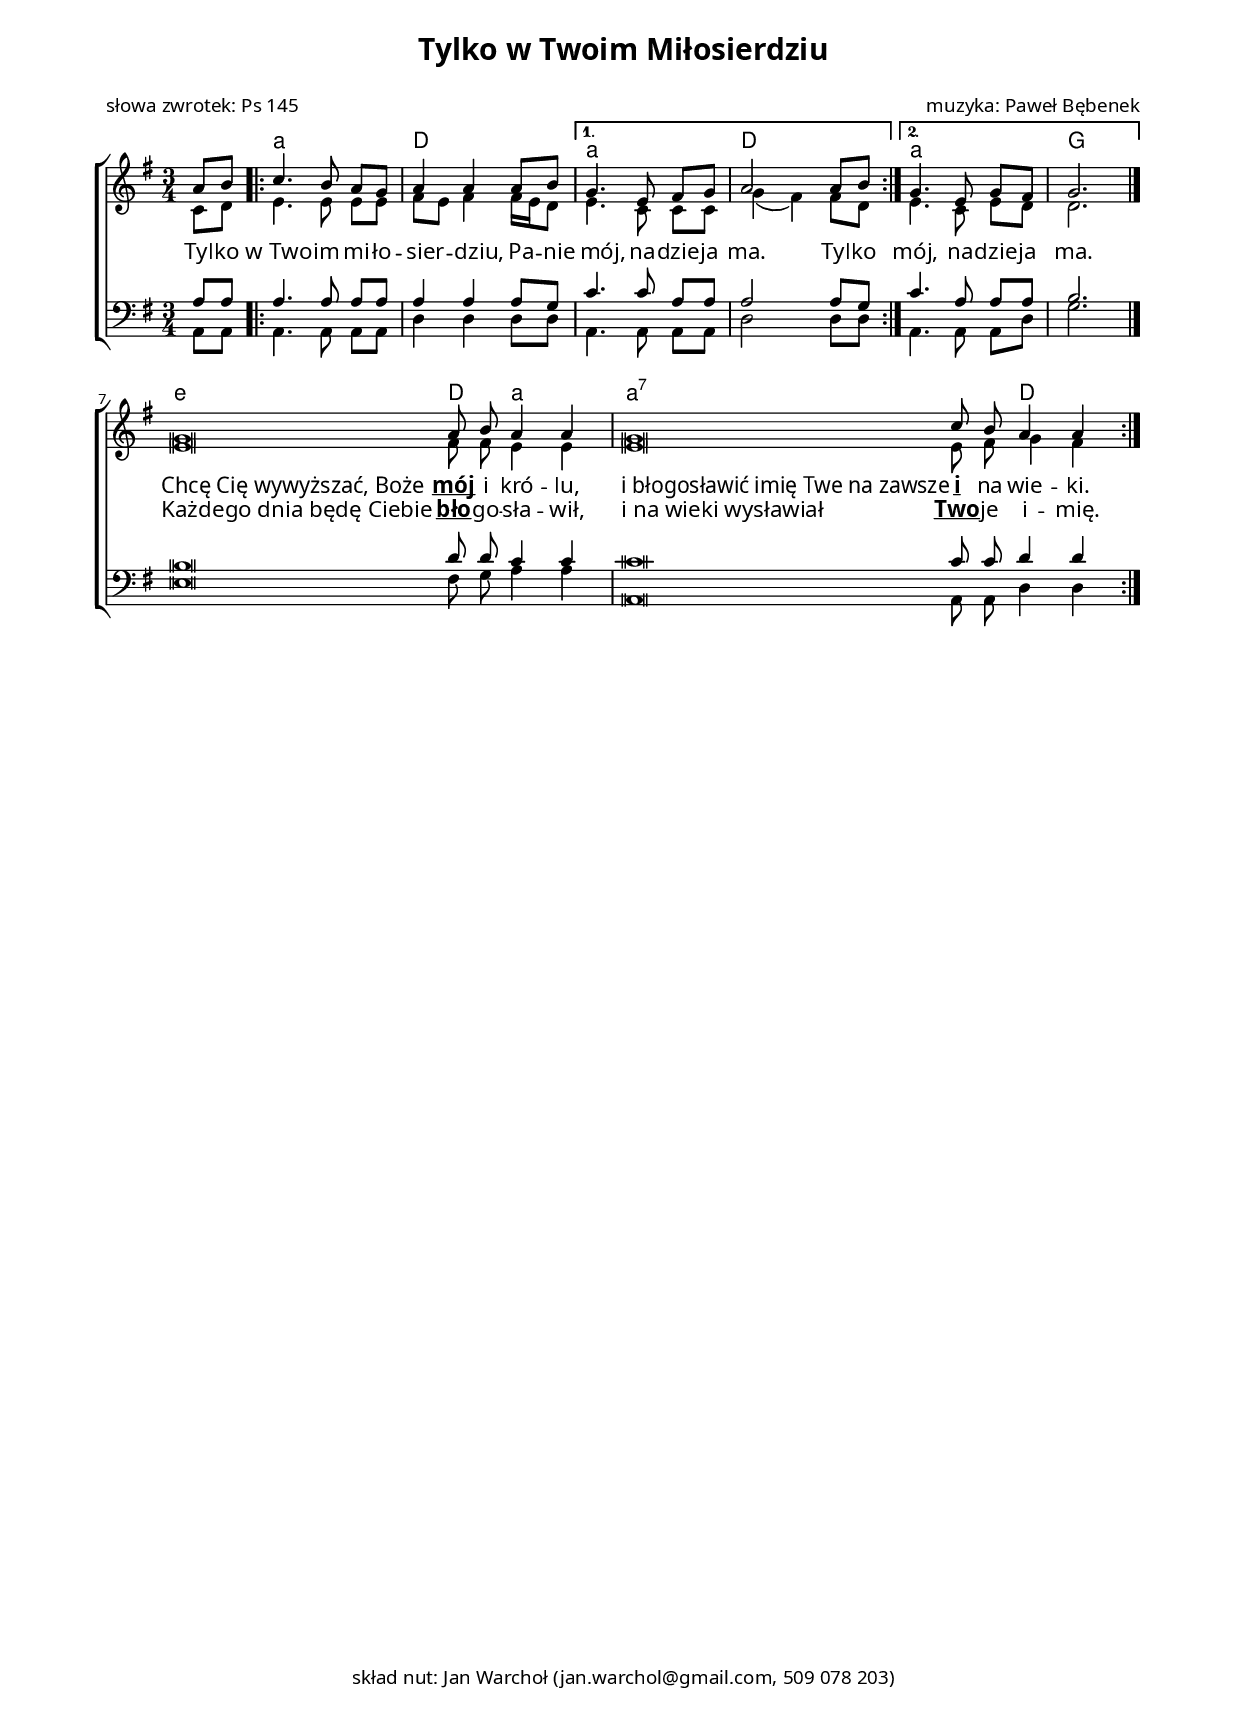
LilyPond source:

\version "2.17.2"
#(set-global-staff-size 16.5)

\header	{
  title = \markup \column { "Tylko w Twoim Miłosierdziu" " " }
  poet = "słowa zwrotek: Ps 145"
  composer = "muzyka: Paweł Bębenek"
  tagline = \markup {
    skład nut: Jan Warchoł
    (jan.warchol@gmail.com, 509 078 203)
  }
}

\paper {
  #(define fonts
     (make-pango-font-tree "Minion Pro"
       "Nimbus Sans"
       "Luxi Mono"
       (/ staff-height pt 20)))
  top-margin = 10 \mm
  left-margin = 18 \mm
  right-margin = 17 \mm
  markup-system-spacing #'basic-distance = #15
  system-system-spacing #'basic-distance = #13
}
%--------------------------------MELODY--------------------------------
sopranomelody = \relative f' {
  \key g \major
  \time 3/4
  \partial 4
  a8 b
  \repeat volta 2 {
    c4. b8 a g
    a4 a a8 b
  }
  \alternative {
    {
      g4. e8 fis g
      a2 a8 b
    }
    {
      g4. e8 g fis
      g2.
    }
  }
  \bar "|."
  \break
  \repeat volta 2 {
    \cadenzaOn
    g\breve a8 b a4 a
    \bar "|"
    g\breve c8 b a4 a
    \cadenzaOff
  }
}
altomelody = \relative f' {
  \key g \major
  \time 3/4
  \partial 4
  c8 d
  \repeat volta 2 {
    e4. e8 e e
    fis8 e fis4 fis16 e d8
  }
  \alternative {
    {
      e4. c8 c c
      g'4( fis) fis8 d
    }
    {
      e4. c8 e d
      d2.
    }
  }
  \bar "|."
  \break
  \repeat volta 2 {
    \cadenzaOn
    e\breve fis8 fis e4 e
    \bar "|"
    e\breve e8 fis g4 fis
    \cadenzaOff
  }
}
tenormelody = \relative f {
  \key g \major
  \time 3/4
  \partial 4
  a8 a
  \repeat volta 2 {
    a4. a8 a a
    a4 a a8 g
  }
  \alternative {
    {
      c4. c8 a a
      a2 a8 g
    }
    {
      c4. a8 a a
      b2.
    }
  }
  \bar "|."
  \break
  \repeat volta 2 {
    \cadenzaOn
    b\breve d8 d c4 c
    \bar "|"
    c\breve c8 c d4 d
    \cadenzaOff
  }
}
bassmelody = \relative f {
  \key g \major
  \time 3/4
  \partial 4
  a,8 a
  \repeat volta 2 {
    a4. a8 a a
    d4 d d8 d
  }
  \alternative {
    {
      a4. a8 a a
      d2 d8 d
    }
    {
      a4. a8 a d
      g2.
    }
  }
  \bar "|."
  \break
  \repeat volta 2 {
    \cadenzaOn
    e\breve fis8 g a4 a
    \bar "|"
    a,\breve a8 a d4 d
    \cadenzaOff
  }
}
akordy = \chordmode {
  \set chordNameLowercaseMinor = ##t
  s4
  a2.:m d
  \once \override ChordName #'Y-offset = #-1
  a:m d
  \once \override ChordName #'Y-offset = #-1
  a:m g
  \cadenzaOn
  e\breve:m d4 a2:m
  a\breve:m7 s4 d2
  \cadenzaOff
}
%--------------------------------LYRICS--------------------------------
bolden = {
  \once \override LyricText #'font-name = #"Minion Pro Bold"
}

text = \lyricmode {
  Tyl -- ko w_Two -- im mi -- ło -- \tweak #'X-offset #-0.8 sier -- \tweak #'X-offset #-1 dziu,
  \tweak #'X-offset #-0.3 Pa --
  \tweak #'X-offset #-0.4 nie
  \tweak #'X-offset #-0.8 mój,
  na -- dzie -- ja ma. Tyl -- ko
  mój, na -- dzie -- ja ma.
  \tweak #'X-offset #-1.5 \markup \scale #'(0.97 . 1) "Chcę Cię wywyższać, Boże"
  \bolden \markup \underline mój i kró -- lu,
  \tweak #'X-offset #-0.5 \markup \scale #'(0.95 . 1) "i błogosławić imię Twe na zawsze"
  \bolden \markup \underline i na wie -- ki.
}
secondverse = \lyricmode {
  \repeat unfold 22 \skip4
  \tweak #'X-offset #-1.5 "Każdego dnia będę Ciebie"
  \bolden \markup \underline bło -- go -- sła -- wił,
  \tweak #'X-offset #-0.5 "i na wieki wysławiał"
  \bolden \markup \underline Two -- je i -- mię.
}
%--------------------------------ALL-FILE VARIABLE--------------------------------

\score {
  \new ChoirStaff <<
    \new ChordNames { \germanChords \akordy }
    \new Staff = women <<
      \clef treble
      \new Voice = soprano {
        \voiceOne
        \sopranomelody
      }
      \new Voice = alto {
        \voiceTwo
        \altomelody
      }
    >>
    \new Lyrics = sopranolyrics \with {
      \override VerticalAxisGroup #'staff-affinity = #CENTER
      \override VerticalAxisGroup #'nonstaff-relatedstaff-spacing #'padding = #1
    }
    \lyricsto soprano \text
    \new Lyrics = sopranolyrics \with {
    }
    \lyricsto soprano \secondverse

    \new Staff = men <<
      \clef bass
      \new Voice = tenor {
        \voiceOne
        \tenormelody
      }
      \new Voice = bass {
        \voiceTwo
        \bassmelody
      }
    >>
  >>
  \layout {
    \override NoteHead #'style = #'altdefault
    indent = 0
    \override LyricText #'font-name = #"Minion Pro Medium"
    \override LyricText #'font-size = #1.5
    \set Timing.beamHalfMeasure = ##f
  }
}
